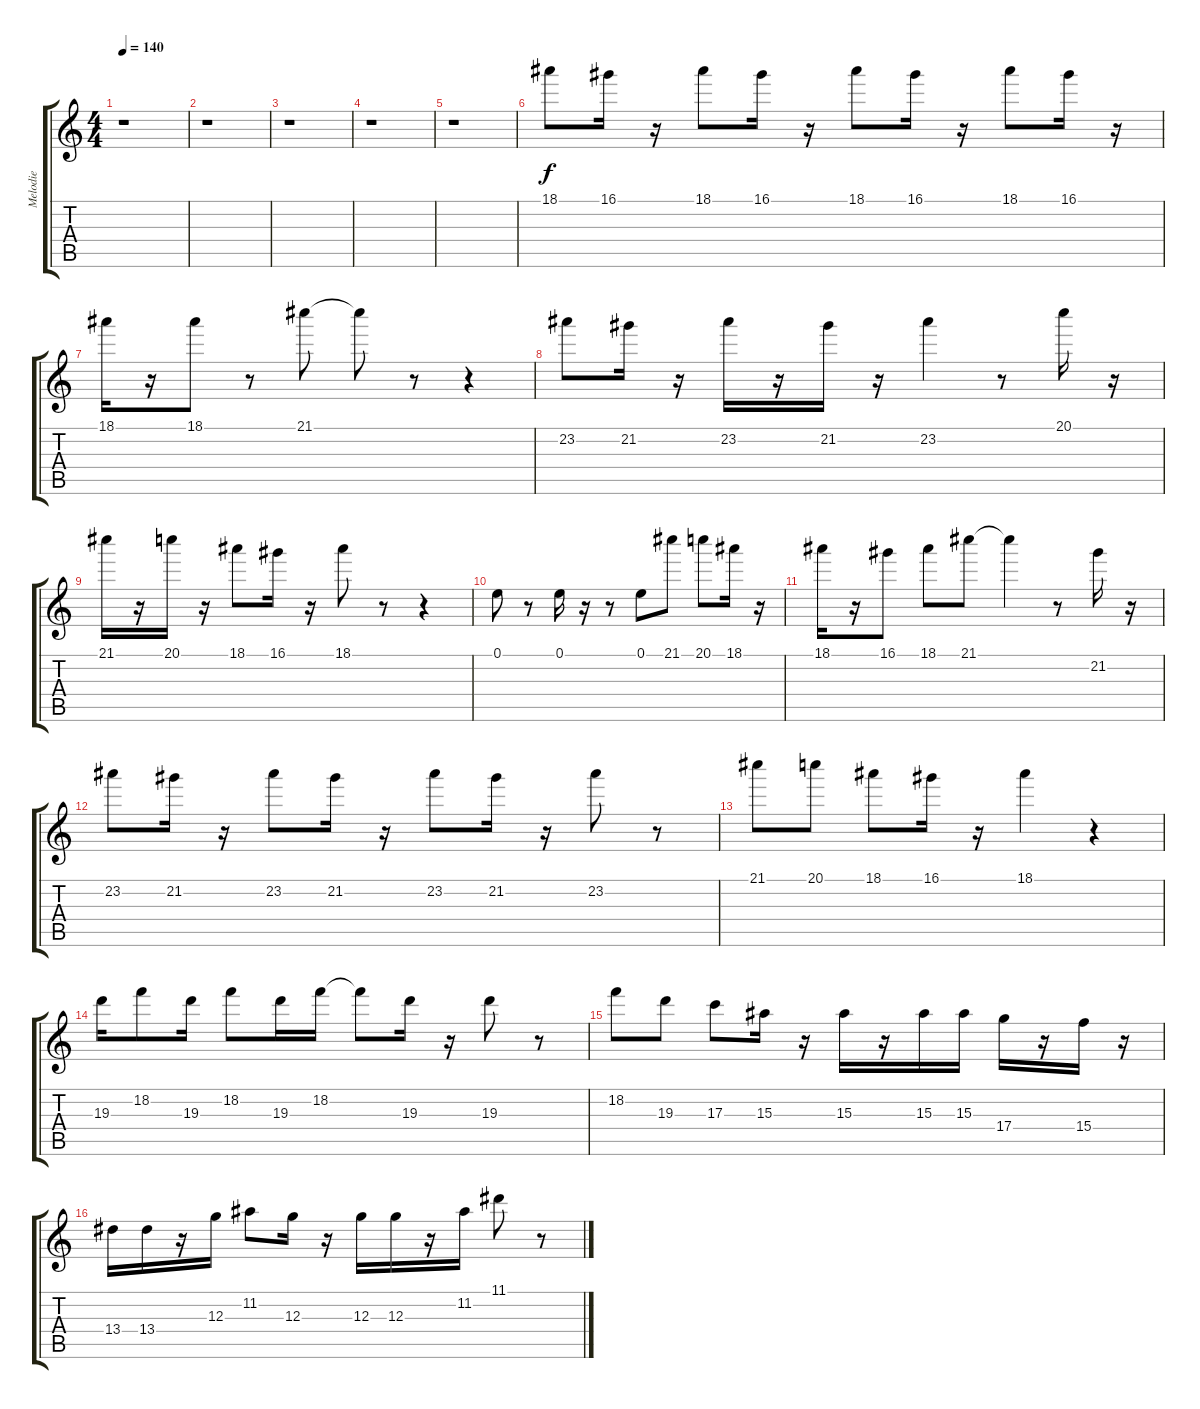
\track ("Melodie" "Melodie") {instrument distortionguitar}
\staff {score tabs}
\tuning (E4 B3 G3 D3 A2 E2) {hide}
\ts (4 4)
\tempo 140
\clef g2
\ks c
r.1{dy f} |
r.1 |
r.1 |
r.1 |
r.1 |
18.1.8 16.1.16 r.16 18.1.8 16.1.16 r.16 18.1.8 16.1.16 r.16 18.1.8 16.1.16 r.16 |
18.1.16 r.16 18.1.8 r.8 21.1.8 21.1{t}.8 r.8 r.4 |
23.2.8 21.2.16 r.16 23.2.16 r.16 21.2.16 r.16 23.2.4 r.8 20.1.16 r.16 |
21.1.16 r.16 20.1.16 r.16 18.1.8 16.1.16 r.16 18.1.8 r.8 r.4 |
0.1.8 r.8 0.1.16 r.16 r.8 0.1.8 21.1.8 20.1.8 18.1.16 r.16 |
18.1.16 r.16 16.1.8 18.1.8 21.1.8 21.1{t}.4 r.8 21.2.16 r.16 |
23.2.8 21.2.16 r.16 23.2.8 21.2.16 r.16 23.2.8 21.2.16 r.16 23.2.8 r.8 |
21.1.8 20.1.8 18.1.8 16.1.16 r.16 18.1.4 r.4 |
19.3.16 18.2.8 19.3.16 18.2.8 19.3.16 18.2.16 18.2{t}.8 19.3.16 r.16 19.3.8 r.8 |
18.2.8 19.3.8 17.3.8 15.3.16 r.16 15.3.16 r.16 15.3.16 15.3.16 17.4.16 r.16 15.4.16 r.16 |
13.4.16 13.4.16 r.16 12.3.16 11.2.8 12.3.16 r.16 12.3.16 12.3.16 r.16 11.2.16 11.1.8 r.8
